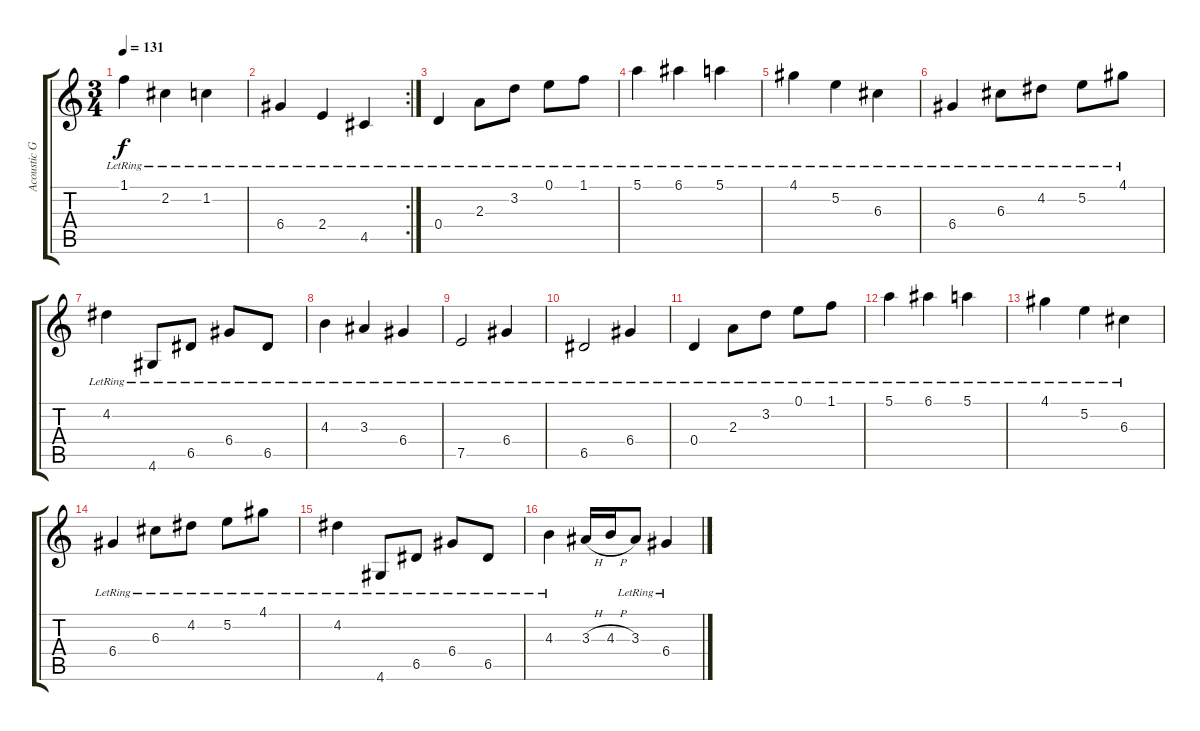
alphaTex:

\track ("Acoustic Guitar I" "Acoustic G") {instrument acousticguitarsteel}
\staff {score tabs}
\tuning (E4 B3 G3 D3 A2 E2) {hide}
\ts (3 4)
\tempo 131
\clef g2
\ks c
1.1{lr}.4{dy f} 2.2{lr}.4 1.2{lr}.4 |
\rc 2
6.4{lr}.4 2.4{lr}.4 4.5{lr}.4 |
0.4{lr}.4 2.3{lr}.8 3.2{lr}.8 0.1{lr}.8 1.1{lr}.8 |
5.1{lr}.4 6.1{lr}.4 5.1{lr}.4 |
4.1{lr}.4 5.2{lr}.4 6.3{lr}.4 |
6.4{lr}.4 6.3{lr}.8 4.2{lr}.8 5.2{lr}.8 4.1{lr}.8 |
4.2{lr}.4 4.6{lr}.8 6.5{lr}.8 6.4{lr}.8 6.5{lr}.8 |
4.3{lr}.4 3.3{lr}.4 6.4{lr}.4 |
7.5{lr}.2 6.4{lr}.4 |
6.5{lr}.2 6.4{lr}.4 |
0.4{lr}.4 2.3{lr}.8 3.2{lr}.8 0.1{lr}.8 1.1{lr}.8 |
5.1{lr}.4 6.1{lr}.4 5.1{lr}.4 |
4.1{lr}.4 5.2{lr}.4 6.3{lr}.4 |
6.4{lr}.4 6.3{lr}.8 4.2{lr}.8 5.2{lr}.8 4.1{lr}.8 |
4.2{lr}.4 4.6{lr}.8 6.5{lr}.8 6.4{lr}.8 6.5{lr}.8 |
4.3{lr}.4 3.3{h}.16 4.3{h}.16 3.3{lr}.8 6.4{lr}.4
